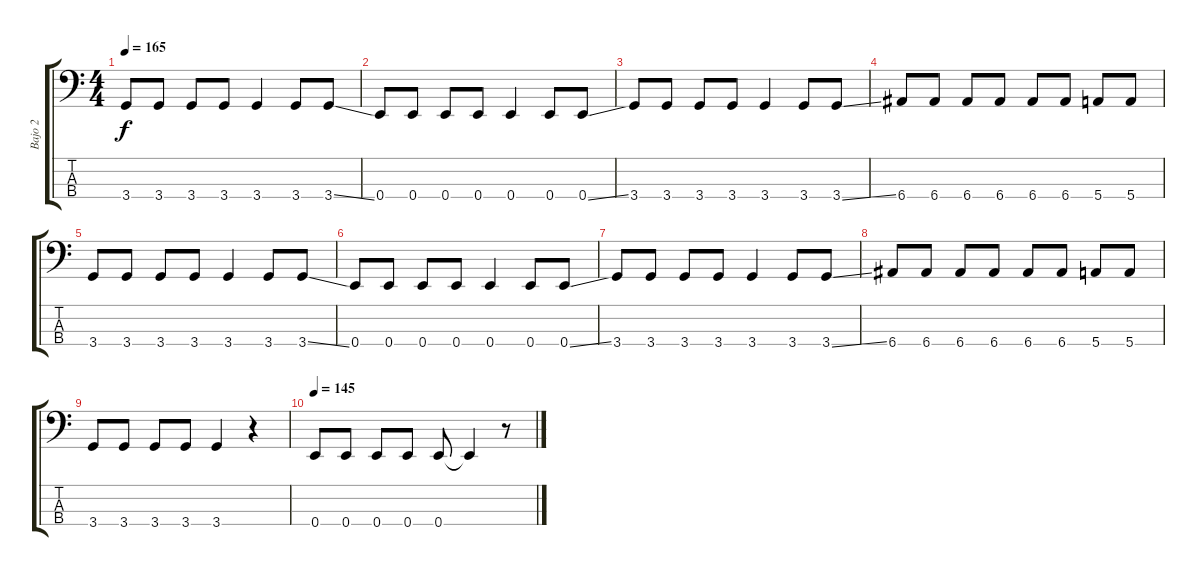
\track ("Bajo 2" "Bajo 2") {instrument electricbassfinger}
\staff {score tabs}
\tuning (G2 D2 A1 E1) {hide}
\ts (4 4)
\tempo 165
\clef f4
\ks c
3.4.8{dy f} 3.4.8 3.4.8 3.4.8 3.4.4 3.4.8 3.4{ss}.8 |
0.4.8 0.4.8 0.4.8 0.4.8 0.4.4 0.4.8 0.4{ss}.8 |
3.4.8 3.4.8 3.4.8 3.4.8 3.4.4 3.4.8 3.4{ss}.8 |
6.4.8 6.4.8 6.4.8 6.4.8 6.4.8 6.4.8 5.4.8 5.4.8 |
3.4.8 3.4.8 3.4.8 3.4.8 3.4.4 3.4.8 3.4{ss}.8 |
0.4.8 0.4.8 0.4.8 0.4.8 0.4.4 0.4.8 0.4{ss}.8 |
3.4.8 3.4.8 3.4.8 3.4.8 3.4.4 3.4.8 3.4{ss}.8 |
6.4.8 6.4.8 6.4.8 6.4.8 6.4.8 6.4.8 5.4.8 5.4.8 |
3.4.8 3.4.8 3.4.8 3.4.8 3.4.4 r.4 |
\tempo 145
0.4.8 0.4.8 0.4.8 0.4.8 0.4.8 0.4{t}.4 r.8
